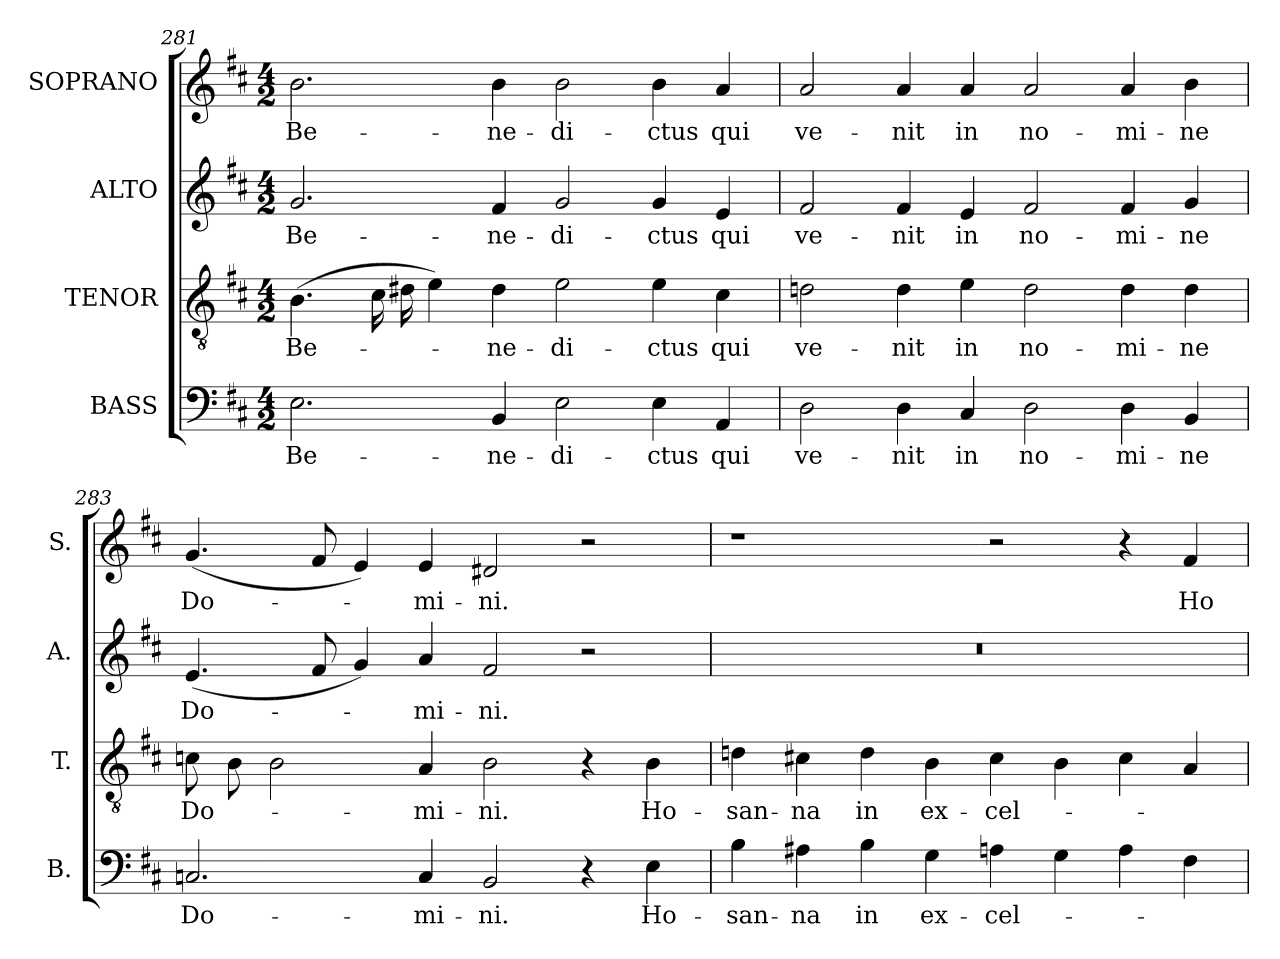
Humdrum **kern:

**kern	**text	**kern	**text	**kern	**text	**kern	**text
*part4	*part4	*part3	*part3	*part2	*part2	*part1	*part1
*staff4	*staff4	*staff3	*staff3	*staff2	*staff2	*staff1	*staff1
*I"BASS	*	*I"TENOR	*	*I"ALTO	*	*I"SOPRANO	*
*I'B.	*	*I'T.	*	*I'A.	*	*I'S.	*
*clefF4	*	*clefGv2	*	*clefG2	*	*clefG2	*
*	*	*ITrd7c12	*	*	*	*	*
*k[f#c#]	*	*k[f#c#]	*	*k[f#c#]	*	*k[f#c#]	*
*D:	*	*D:	*	*D:	*	*D:	*
*M4/2	*	*M4/2	*	*M4/2	*	*M4/2	*
=281	=281	=281	=281	=281	=281	=281	=281
!	!LO:LY:b:color=#000000	!	!	!	!	!	!
!	!	!	!LO:LY:b:color=#000000	!	!	!	!
!	!	!	!	!	!LO:LY:b:color=#000000	!	!
!	!	!	!	!	!	!	!LO:LY:b:color=#000000
2.Ei\	Be-	(4.BBi\	Be-	2.gi/	Be-	2.bi\	Be-
.	.	16C#i\	.	.	.	.	.
.	.	16D#Xi\	.	.	.	.	.
.	.	4Ei\)	.	.	.	.	.
!	!LO:LY:b:color=#000000	!	!	!	!	!	!
!	!	!	!LO:LY:b:color=#000000	!	!	!	!
!	!	!	!	!	!LO:LY:b:color=#000000	!	!
!	!	!	!	!	!	!	!LO:LY:b:color=#000000
4BBi/	-ne-	4D#i\	-ne-	4f#i/	-ne-	4bi\	-ne-
!	!LO:LY:b:color=#000000	!	!	!	!	!	!
!	!	!	!LO:LY:b:color=#000000	!	!	!	!
!	!	!	!	!	!LO:LY:b:color=#000000	!	!
!	!	!	!	!	!	!	!LO:LY:b:color=#000000
2Ei\	-di-	2Ei\	-di-	2gi/	-di-	2bi\	-di-
!	!LO:LY:b:color=#000000	!	!	!	!	!	!
!	!	!	!LO:LY:b:color=#000000	!	!	!	!
!	!	!	!	!	!LO:LY:b:color=#000000	!	!
!	!	!	!	!	!	!	!LO:LY:b:color=#000000
4Ei\	-ctus	4Ei\	-ctus	4gi/	-ctus	4bi\	-ctus
!	!LO:LY:b:color=#000000	!	!	!	!	!	!
!	!	!	!LO:LY:b:color=#000000	!	!	!	!
!	!	!	!	!	!LO:LY:b:color=#000000	!	!
!	!	!	!	!	!	!	!LO:LY:b:color=#000000
4AAi/	qui	4C#i\	qui	4ei/	qui	4ai/	qui
=282	=282	=282	=282	=282	=282	=282	=282
!	!LO:LY:b:color=#000000	!	!	!	!	!	!
!	!	!	!LO:LY:b:color=#000000	!	!	!	!
!	!	!	!	!	!LO:LY:b:color=#000000	!	!
!	!	!	!	!	!	!	!LO:LY:b:color=#000000
2Di\	ve-	2Dni\	ve-	2f#i/	ve-	2ai/	ve-
!	!LO:LY:b:color=#000000	!	!	!	!	!	!
!	!	!	!LO:LY:b:color=#000000	!	!	!	!
!	!	!	!	!	!LO:LY:b:color=#000000	!	!
!	!	!	!	!	!	!	!LO:LY:b:color=#000000
4Di\	-nit	4Di\	-nit	4f#i/	-nit	4ai/	-nit
!	!LO:LY:b:color=#000000	!	!	!	!	!	!
!	!	!	!LO:LY:b:color=#000000	!	!	!	!
!	!	!	!	!	!LO:LY:b:color=#000000	!	!
!	!	!	!	!	!	!	!LO:LY:b:color=#000000
4C#i/	in	4Ei\	in	4ei/	in	4ai/	in
!	!LO:LY:b:color=#000000	!	!	!	!	!	!
!	!	!	!LO:LY:b:color=#000000	!	!	!	!
!	!	!	!	!	!LO:LY:b:color=#000000	!	!
!	!	!	!	!	!	!	!LO:LY:b:color=#000000
2Di\	no-	2Di\	no-	2f#i/	no-	2ai/	no-
!	!LO:LY:b:color=#000000	!	!	!	!	!	!
!	!	!	!LO:LY:b:color=#000000	!	!	!	!
!	!	!	!	!	!LO:LY:b:color=#000000	!	!
!	!	!	!	!	!	!	!LO:LY:b:color=#000000
4Di\	-mi-	4Di\	-mi-	4f#i/	-mi-	4ai/	-mi-
!	!LO:LY:b:color=#000000	!	!	!	!	!	!
!	!	!	!LO:LY:b:color=#000000	!	!	!	!
!	!	!	!	!	!LO:LY:b:color=#000000	!	!
!	!	!	!	!	!	!	!LO:LY:b:color=#000000
4BBi/	-ne	4Di\	-ne	4gi/	-ne	4bi\	-ne
=283	=283	=283	=283	=283	=283	=283	=283
!	!LO:LY:b:color=#000000	!	!	!	!	!	!
!	!	!	!LO:LY:b:color=#000000	!	!	!	!
!	!	!	!	!	!LO:LY:b:color=#000000	!	!
!	!	!	!	!	!	!	!LO:LY:b:color=#000000
2.Cni/	Do-	8Cni\	Do-	(4.ei/	Do-	(4.gi/	Do-
.	.	8BBi\	.	.	.	.	.
.	.	2BBi\	.	.	.	.	.
.	.	.	.	8f#i/	.	8f#i/	.
.	.	.	.	4gi/)	.	4ei/)	.
!	!LO:LY:b:color=#000000	!	!	!	!	!	!
!	!	!	!LO:LY:b:color=#000000	!	!	!	!
!	!	!	!	!	!LO:LY:b:color=#000000	!	!
!	!	!	!	!	!	!	!LO:LY:b:color=#000000
4Ci/	-mi-	4AAi/	-mi-	4ai/	-mi-	4ei/	-mi-
!	!LO:LY:b:color=#000000	!	!	!	!	!	!
!	!	!	!LO:LY:b:color=#000000	!	!	!	!
!	!	!	!	!	!LO:LY:b:color=#000000	!	!
!	!	!	!	!	!	!	!LO:LY:b:color=#000000
2BBi/	-ni.	2BBi\	-ni.	2f#i/	-ni.	2d#Xi/	-ni.
4r	.	4r	.	2r	.	2r	.
!	!LO:LY:b:color=#000000	!	!	!	!	!	!
!	!	!	!LO:LY:b:color=#000000	!	!	!	!
4Ei\	Ho-	4BBi\	Ho-	.	.	.	.
!!LO:LB:g=z
=284	=284	=284	=284	=284	=284	=284	=284
!	!LO:LY:b:color=#000000	!	!	!	!	!	!
!	!	!	!LO:LY:b:color=#000000	!LO:N:vis=1	!	!	!
4Bi\	-san-	4Dni\	-san-	0r	.	1r	.
!	!LO:LY:b:color=#000000	!	!	!	!	!	!
!	!	!	!LO:LY:b:color=#000000	!	!	!	!
4A#Xi\	-na	4C#Xi\	-na	.	.	.	.
!	!LO:LY:b:color=#000000	!	!	!	!	!	!
!	!	!	!LO:LY:b:color=#000000	!	!	!	!
4Bi\	in	4Di\	in	.	.	.	.
!	!LO:LY:b:color=#000000	!	!	!	!	!	!
!	!	!	!LO:LY:b:color=#000000	!	!	!	!
4Gi\	ex-	4BBi\	ex-	.	.	.	.
!	!LO:LY:b:color=#000000	!	!	!	!	!	!
!	!	!	!LO:LY:b:color=#000000	!	!	!	!
4Ani\	-cel-	4C#i\	-cel-	.	.	2r	.
4Gi\	.	4BBi\	.	.	.	.	.
4Ai\	.	4C#i\	.	.	.	4r	.
!	!	!	!	!	!	!	!LO:LY:b:color=#000000
4F#i\	.	4AAi/	.	.	.	4f#i/	Ho-
=	=	=	=	=	=	=	=
*-	*-	*-	*-	*-	*-	*-	*-
